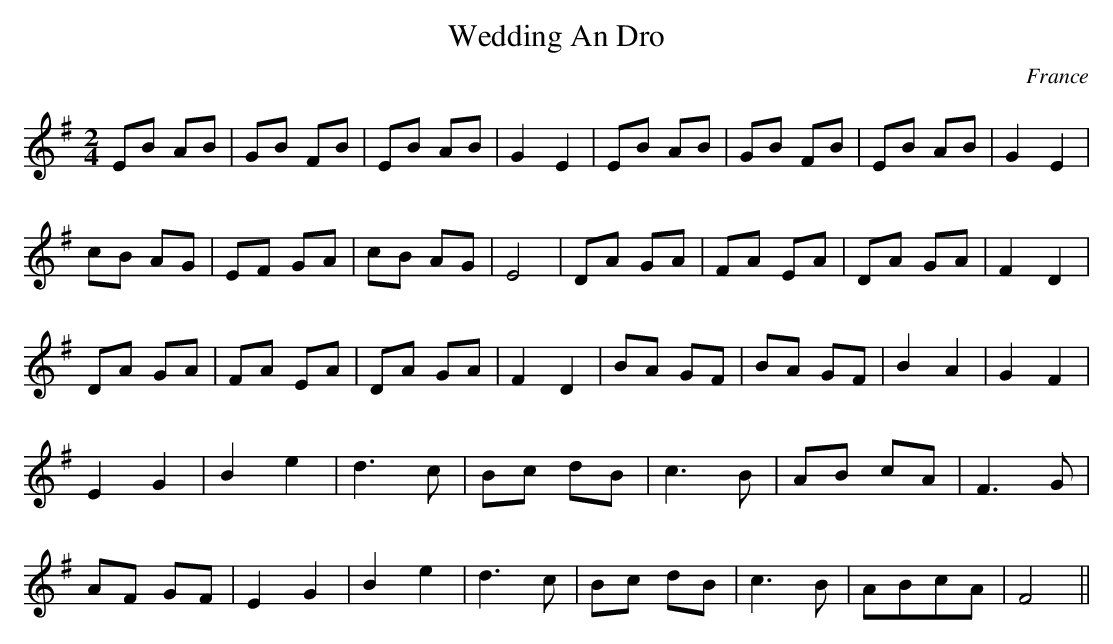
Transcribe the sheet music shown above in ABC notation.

X:1
T:Wedding An Dro
O:France
L:1/8
M:2/4
K:E minor
EB AB | GB FB | EB AB | G2 E2 | EB AB | GB FB | EB AB | G2E2 |
cB AG | EF GA | cB AG | E4 | DA GA | FA EA | DA GA | F2D2 |
DA GA | FA EA | DA GA | F2D2 | BA GF | BA GF | B2A2 | G2F2 |
E2G2 | B2e2 | d3c | Bc dB | c3B | AB cA | F3G |
AF GF | E2G2 | B2e2 | d3c | Bc dB | c3B | ABcA | F4 ||
